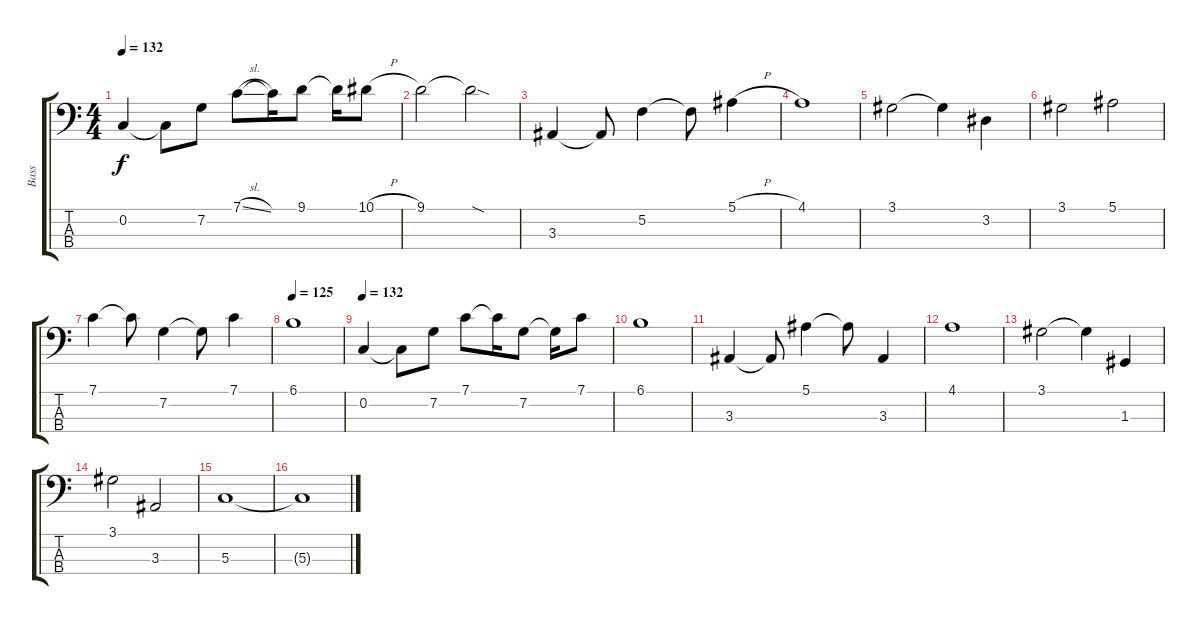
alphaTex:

\track ("Bass" "Bass") {instrument electricbassfinger}
\staff {score tabs}
\tuning (F2 C2 G1 D1) {hide}
\ts (4 4)
\tempo 132
\clef f4
\ks c
0.2.4{dy f volume 11} 0.2{t}.8 7.2.8 7.1{sl}.8 7.1{t}.16 9.1.8 9.1{t}.16 10.1{h}.8 |
9.1.2 9.1{sod t}.2 |
3.3.4 3.3{t}.8 5.2.4 5.2{t}.8 5.1{h}.4 |
4.1.1 |
3.1.2 3.1{t}.4 3.2.4 |
3.1.2 5.1.2 |
7.1.4 7.1{t}.8 7.2.4 7.2{t}.8 7.1.4 |
\tempo 125
6.1.1 |
\tempo 132
0.2.4 0.2{t}.8 7.2.8 7.1.8 7.1{t}.16 7.2.8 7.2{t}.16 7.1.8 |
6.1.1 |
3.3.4 3.3{t}.8 5.1.4 5.1{t}.8 3.3.4 |
4.1.1 |
3.1.2 3.1{t}.4 1.3.4 |
3.1.2 3.3.2 |
5.3.1 |
5.3{t}.1
